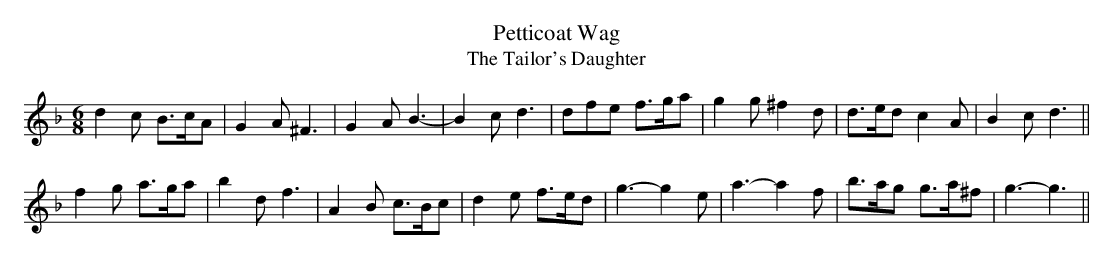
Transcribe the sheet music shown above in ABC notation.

X:1
T:Petticoat Wag
T:The Tailor's Daughter
M:6/8
L:1/8
K:GDor
d2 c B>cA | G2 A ^F3 | G2A B3 | -B2c d3 | dfe f>ga | g2g ^f2d | d>ed c2A | B2c d3||
f2g a>ga | b2d f3 | A2B c>Bc | d2e f>ed | g3-g2e | a3-a2f | b>ag g>a^f | g3-g3 ||
